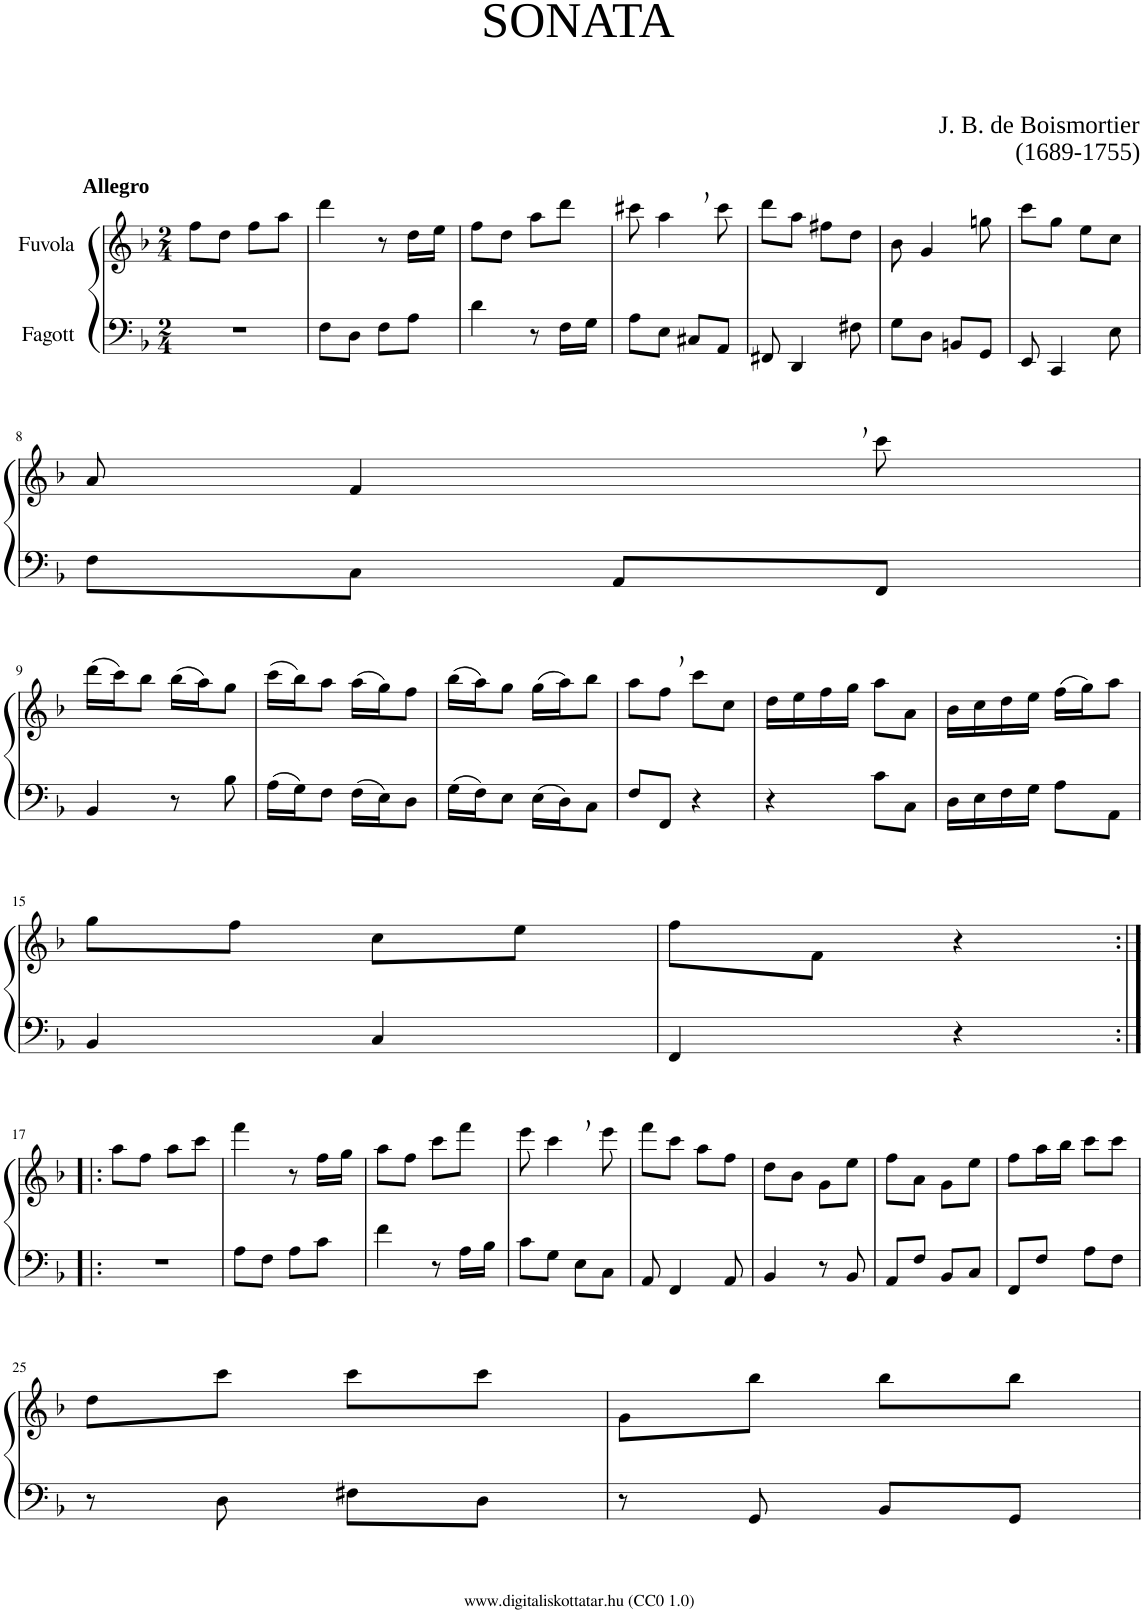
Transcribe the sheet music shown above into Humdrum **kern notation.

**kern	**kern
*part2	*part1
*staff2	*staff1
*I"Fagott	*I"Fuvola
*	*I'Fl
*clefF4	*clefG2
*k[b-]	*k[b-]
*M2/4	*M2/4
=1	=1
!	!LO:TX:a:B:t=Allegro
2r	8ff\L
.	8dd\J
.	8ff\L
.	8aa\J
=2	=2
8F\L	4ddd\
8D\J	.
8F\L	8r
8A\J	16dd\LL
.	16ee\JJ
=3	=3
4d\	8ff\L
.	8dd\J
8r	8aa\L
16F\LL	8ddd\J
16G\JJ	.
=4	=4
8A\L	8ccc#X\
8E\J	4aa,\
8C#X/L	.
8AA/J	8ccc#\
=5	=5
8FF#X/	8ddd\L
4DD/	8aa\J
.	8ff#X\L
8F#X\	8dd\J
=6	=6
8G\L	8b-\
8D\J	4g/
8BBn/L	.
8GG/J	8ggn\
=7	=7
8EE/	8ccc\L
4CC/	8gg\J
.	8ee\L
8E\	8cc\J
!!LO:LB:g=z
=8	=8
8F\L	8a/
8C\J	4f,/
8AA/L	.
8FF/J	8ccc\
!!LO:LB:g=z
=9	=9
4BB-/	(16ddd\LL
.	16ccc\J)
.	8bb-\J
8r	(16bb-\LL
.	16aa\J)
8B-\	8gg\J
=10	=10
(16A\LL	(16ccc\LL
16G\J)	16bb-\J)
8F\J	8aa\J
(16F\LL	(16aa\LL
16E\J)	16gg\J)
8D\J	8ff\J
=11	=11
(16G\LL	(16bb-\LL
16F\J)	16aa\J)
8E\J	8gg\J
(16E\LL	(16gg\LL
16D\J)	16aa\J)
8C\J	8bb-\J
=12	=12
8F/L	8aa\L
8FF/J	8ff,\J
4r	8ccc\L
.	8cc\J
=13	=13
4r	16dd\LL
.	16ee\
.	16ff\
.	16gg\JJ
8c\L	8aa\L
8C\J	8a\J
=14	=14
16D\LL	16b-\LL
16E\	16cc\
16F\	16dd\
16G\JJ	16ee\JJ
8A\L	(16ff\LL
.	16gg\J)
8AA\J	8aa\J
!!LO:LB:g=z
=15	=15
4BB-/	8gg\L
.	8ff\J
4C/	8cc\L
.	8ee\J
=16	=16
4FF/	8ff\L
.	8f\J
4r	4r
!!LO:LB:g=z
=17:|!|:	=17:|!|:
2r	8aa\L
.	8ff\J
.	8aa\L
.	8ccc\J
=18	=18
8A\L	4fff\
8F\J	.
8A\L	8r
8c\J	16ff\LL
.	16gg\JJ
=19	=19
4f\	8aa\L
.	8ff\J
8r	8ccc\L
16A\LL	8fff\J
16B-\JJ	.
=20	=20
8c\L	8eee\
8G\J	4ccc,\
8E\L	.
8C\J	8eee\
=21	=21
8AA/	8fff\L
4FF/	8ccc\J
.	8aa\L
8AA/	8ff\J
=22	=22
4BB-/	8dd\L
.	8b-\J
8r	8g\L
8BB-/	8ee\J
=23	=23
8AA/L	8ff\L
8F/J	8a\J
8BB-/L	8g\L
8C/J	8ee\J
=24	=24
8FF/L	8ff\L
8F/J	16aa\L
.	16bb-\JJ
8A\L	8ccc\L
8F\J	8ccc\J
!!LO:LB:g=z
=25	=25
8r	8dd\L
8D\	8ccc\J
8F#X\L	8ccc\L
8D\J	8ccc\J
=26	=26
8r	8g\L
8GG/	8bb-\J
8BB-/L	8bb-\L
8GG/J	8bb-\J
=	=
*-	*-
